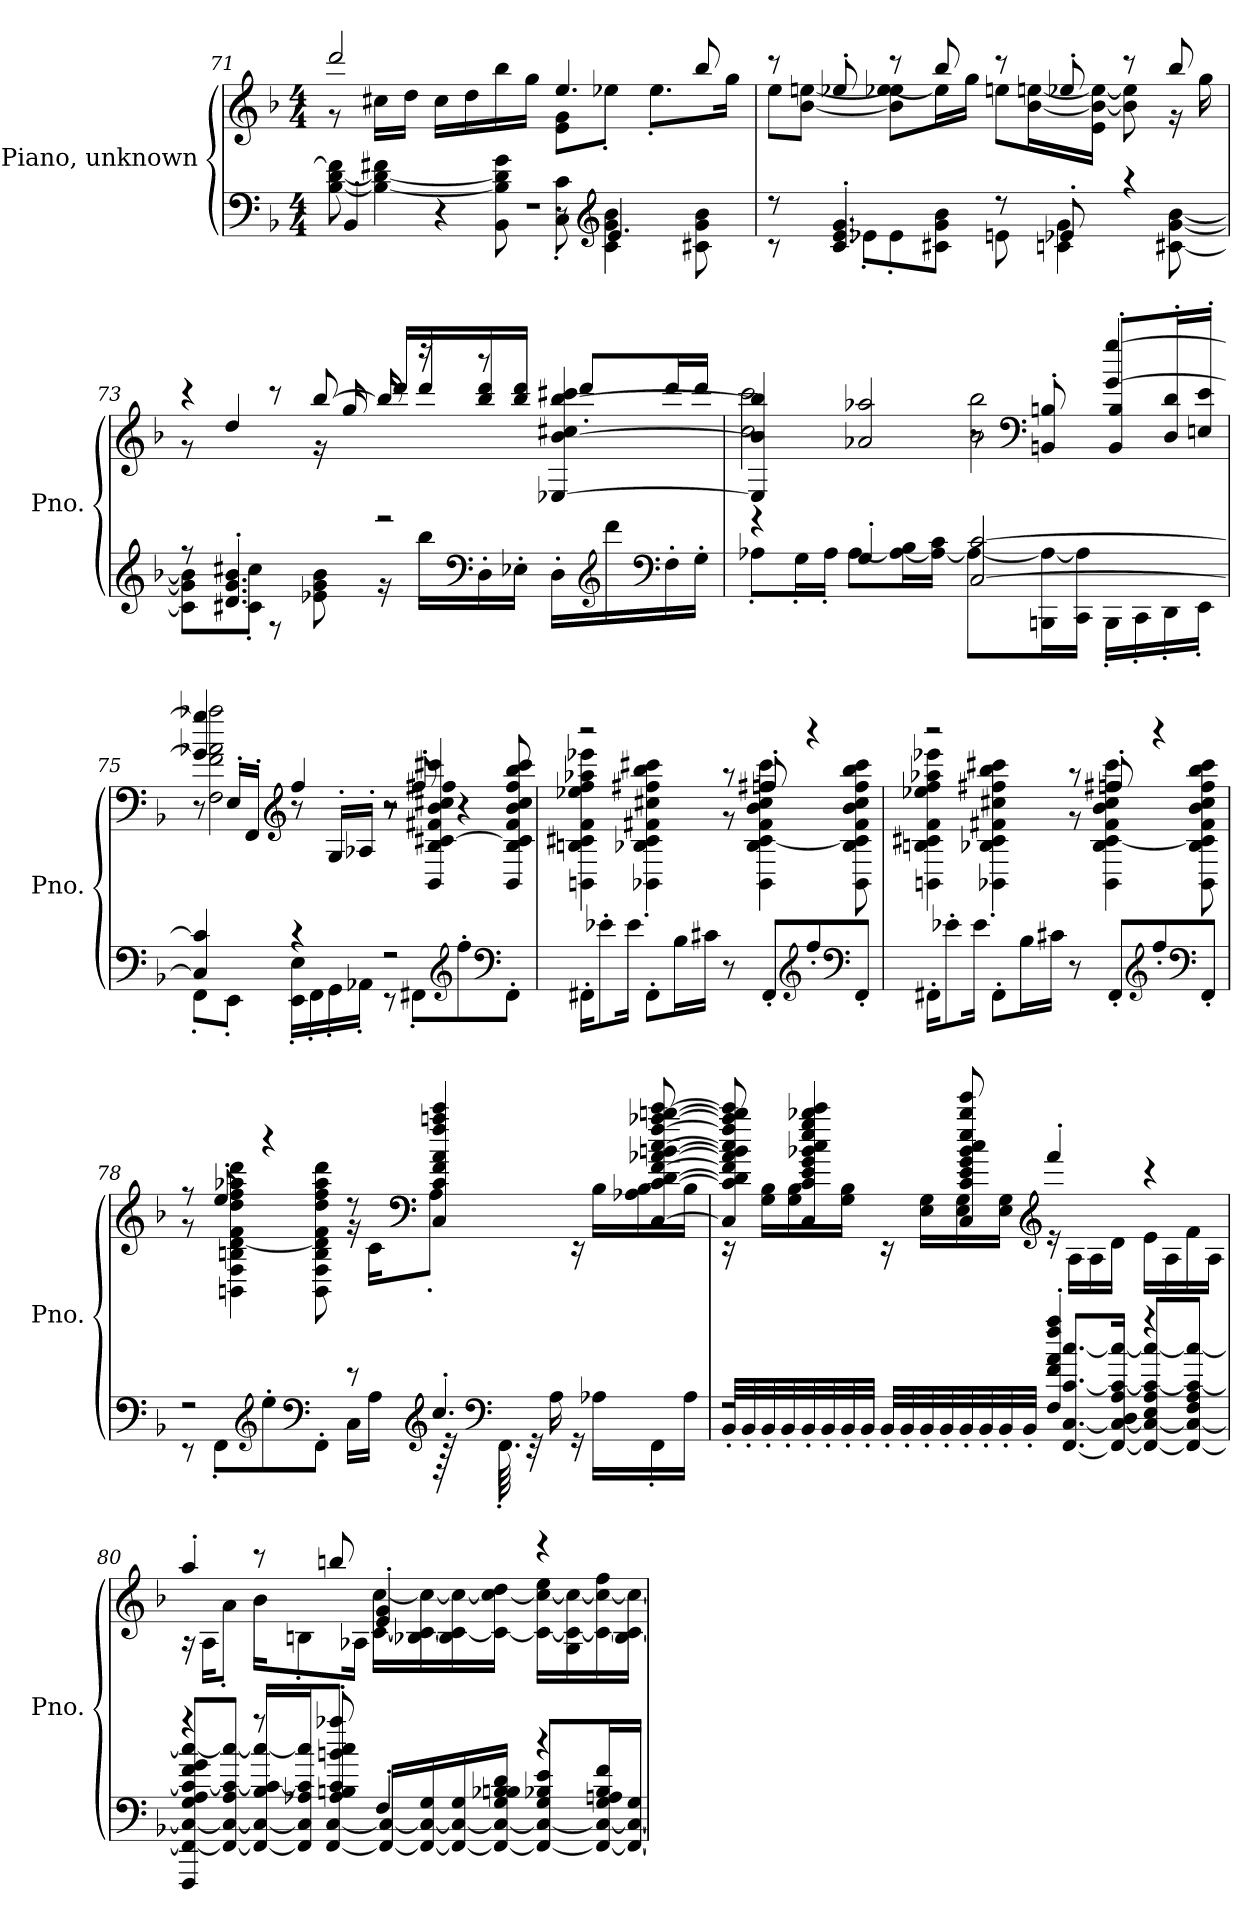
**kern	**kern
*part1	*part1
*staff2	*staff1
*I"Piano, unknown	*
*I'Pno.	*
*clefF4	*clefG2
*k[b-]	*k[b-]
*M4/4	*M4/4
=71	=71
*^	*^
*	*^	*	*
1r	[8B-\ [8d\ 8f\]	4BB-'/	2ddd/	8r
.	4B-\_ 4d\_ 4f#X\	.	.	16cc#X\LL
.	.	.	.	16dd\JJ
.	.	4r	.	16cc#\LL
.	.	.	.	16dd\
.	8BB-\ 8B-\] 8d\] 8g\	.	.	16bb-\
.	.	.	.	16gg\JJ
.	8C\' 8c\'	8r	4.ee/	8e\ 8g\L
*clefG2	*	*	*	*
.	4c\ 4g\ 4b-\	4.e/	.	8ee-X'\J
.	.	.	.	8.ee-'\L
.	8c#X\ 8g\ 8b-\	.	8bb-/	.
.	.	.	.	16gg\Jk
*	*v	*v	*	*
!!LO:LB:g=z	!!
=72	=72	=72	=72
8r	8r	8r	8ee\L
4.c/' 4.e/' 4.g/'	8e-X'\L	8ee-X'/	[8b-\ [8een\J
.	8e-'\	8r	8b-\] [8ee-X\ 8ee\]L
.	8c#X\ 8g\ 8b-\J	8bb-/	16ee-\L]
.	.	.	16gg\JJ
8r	8en\	8r	8een\L
8e-X'/	4cn\ 4g\	8ee-X'/	[16b-\ [16een\L
.	.	.	16e\ 16b-\_ 16ee\_JJ
4r	.	8r	8b-\] 8ee\]
.	[8c#X\ [8g\ [8b-\	8bb-/	16r
.	.	.	16gg\
!!LO:LB:g=z	!!
=73	=73	=73	=73
8r	8c#\] 8g\] 8b-\]L	4r	8r
4.d/' 4.g/' 4.b-/'	8c#X\' 8cc#X\'J	.	4dd/
.	8r	8r	.
.	8e-X\ 8g\ 8b-\	[8bb-/	16r
.	.	.	16gg/
2r	16r	16bb-/]	16ddd/LL
.	16bb-\LL	16r	16ddd/
*clefF4	*	*	*
.	16D'\	8r	16bb-/ 16ddd/
.	16E-X'\JJ	.	16bb-/ 16ddd/JJ
.	16D'\LL	[4E-X/ [4b-/ 4cc#X/ [4bb-/ 4ccc#X/	8ddd'/L
*clefG2	*	*	*
.	16ddd\	.	.
*clefF4	*	*	*
.	16F'\	.	16ddd/L
.	16G'\JJ	.	16ddd/JJ
=74	=74	=74	=74
*	*	*	*^
4r	8A-X'\L	4E-/] 4b-/] 4bb-/]	2cc\ 2ccc\	2r
.	16G'\L	.	.	.
.	16A-'\JJ	.	.	.
4G'/	[8A-\L	2a-X/ 2aa-X/	.	.
.	16A-\_ 16B-\L	.	.	.
.	16A-\_ 16c\JJ	.	.	.
[2C/ [2c/	8A-\L_	.	2b-\ 2bb-\	8r
*	*	*clefF4	*	*
.	16BBBn\ 16A-\_L	.	.	8BBn/' 8Bn/'
.	16CC\ 16A-\]JJ	.	.	.
.	16BBB'\LL	[4g/ [4gg/	.	8BB/' 8B/'L
.	16CC'\	.	.	.
.	16DD'\	.	.	16D/' 16d/'L
.	16EE'\JJ	.	.	16En/' 16e/'JJ
!!LO:LB:g=z	!!	!!
=75	=75	=75	=75	=75
4C/] 4c/]	8FF'\L	4g/] 4gg/]	2F\ 2f\ 2a-X\ 2aa-X\	8r
.	8EE'\J	.	.	16E'/LL
.	.	.	.	16FF'/JJ
*	*	*clefG2	*	*
4r	16EE\' 16E\'LL	4ff/	.	8r
.	16FF'\	.	.	.
.	16GG'\	.	.	16G'/LL
.	16AA-X'\JJ	.	.	16A-X'/JJ
2r	8r	8r	2r	8r
.	8FF#X'\L	8ff'/	.	4BB-/ 4B-/ [4c#X/ 4f#X/ 4b-/ 4cc#X/ 4ff#X/ 4ccc#X/
*clefG2	*	*	*	*
.	8ff'\	4r	.	.
*clefF4	*	*	*	*
.	8FF#'\J	.	.	8BB-/ 8B-/ 8c#/] 8f#/ 8b-/ 8cc#/ 8ff#/ 8bb-/ 8ccc#/
*v	*v	*	*	*
*	*	*v	*v
=76	=76	=76
16FF#X'\KL	2r	4BBn\ 4Bn\ 4c#X\ 4f\ 4ee-X\ 4ff\ 4aa-X\ 4eee-X\
8e-X'\	.	.
16e-\Jk	.	.
8FF#'\L	.	4BB-X\' 4B-X\' 4c#\' 4f#X\' 4cc#X\' 4ff#X\' 4bb-\' 4ccc#X\'
16B-\L	.	.
16c#X\JJ	.	.
8r	8r	8r
8FF#'/L	8ffn'/	4BB-\ 4B-\ [4c#\ 4f#\ 4b-\ 4cc#\ 4ff#X\ 4ccc#\
*clefG2	*	*
8ff'/	4r	.
*clefF4	*	*
8FF#'/J	.	8BB-\ 8B-\ 8c#\] 8f#\ 8b-\ 8cc#\ 8ff#\ 8bb-\ 8ccc#\
!!LO:LB:g=z	!!
=77	=77	=77
16FF#X'\KL	2r	4BBn\ 4Bn\ 4c#X\ 4f\ 4ee-X\ 4ff\ 4aa-X\ 4eee-X\
8e-X'\	.	.
16e-\Jk	.	.
8FF#'\L	.	4BB-X\' 4B-X\' 4c#\' 4f#X\' 4cc#X\' 4ff#X\' 4bb-\' 4ccc#X\'
16B-\L	.	.
16c#X\JJ	.	.
8r	8r	8r
8FF#'/L	8ffn'/	4BB-\ 4B-\ [4c#\ 4f#\ 4b-\ 4cc#\ 4ff#X\ 4ccc#\
*clefG2	*	*
8ff'/	4r	.
*clefF4	*	*
8FF#'/J	.	8BB-\ 8B-\ 8c#\] 8f#\ 8b-\ 8cc#\ 8ff#\ 8bb-\ 8ccc#\
!!LO:LB:g=z	!!
=78	=78	=78
*^	*	*
2r	8r	8r	8r
.	8FF'\L	8ee'/	4BBn\ 4F\ 4Bn\ [4d\ 4f\ 4dd\ 4ff\ 4aa-X\ 4ddd\
*clefG2	*	*	*
.	8ee'\	4r	.
*clefF4	*	*	*
.	8FF'\J	.	8BB\ 8F\ 8B\ 8d\] 8f\ 8dd\ 8ff\ 8aa-\ 8ddd\
8r	16C\LL	8r	16r
.	16A\JJ	.	16c\KL
*clefG2	*	*clefF4	*
4.cc'/	128r	4C/ 4c/ 4f/ 4a/ 4ff/ 4aan/ 4ccc/	8A'\J
*clefF4	*	*	*
.	64.FF'\	.	.
.	32r	.	.
.	16A\	.	.
.	16r	.	16r
.	16A-X\LL	.	16B\LL
.	16FF'\	[8C/ [8c/ [8d/ [8f/ [8a-X/ [8bn/ [8cc/ [8ff/ [8aa-X/ [8bbn/ [8ccc/	16A-X\ 16B\
.	16A-\JJ	.	16B\JJ
!!LO:PB:g=z	!!
=79	=79	=79	=79
2r	32BB-'/LLL	8C/] 8c/] 8d/] 8f/] 8a-/] 8b/] 8cc/] 8ff/] 8aa-/] 8bb/] 8ccc/]	16r
.	32BB-'/	.	.
.	32BB-'/	.	16G\ 16B-\LL
.	32BB-'/	.	.
.	32BB-'/	4C/ 4c/ 4e/ 4g/ 4b-X/ 4cc/ 4ee/ 4gg/ 4bb-X/ 4ccc/	16G\ 16B-\
.	32BB-'/	.	.
.	32BB-'/	.	16G\ 16B-\JJ
.	32BB-'/JJJ	.	.
.	32BB-'/LLL	.	16r
.	32BB-'/	.	.
.	32BB-'/	.	16E\ 16G\LL
.	32BB-'/	.	.
.	32BB-'/	8C/ 8c/ 8e/ 8g/ 8b-/ 8cc/ 8ee/ 8bb-/ 8eee/	16E\ 16G\
.	32BB-'/	.	.
.	32BB-'/	.	16E\ 16G\JJ
.	32BB-'/JJJ	.	.
*	*	*clefG2	*
4F/' 4f/' 4a/' 4ff/' 4aa/'	[8.FF/ [8.C/ [8.c/ [8.cc/L	4fff'/	16r
.	.	.	16A\LL
.	.	.	16A\
.	16FF/_ 16C/_ 16D/ 16A/ 16c/_ 16cc/_Jk	.	16d\JJ
4r	8FF/_ 8C/_ 8E/ 8A/ 8c/_ 8cc/_L	4r	16e\LL
.	.	.	16A\
.	8FF/_ 8C/_ 8F/ 8A/ 8c/_ 8cc/_J	.	16f\
.	.	.	16A\JJ
!!LO:LB:g=z	!!
=80	=80	=80	=80
4r	8FFF/ 8FF/_ 8C/_ 8G/ 8A/ 8c/_ 8f/ 8g/ 8cc/_L	4aa'/	16r
.	.	.	16A\KL
.	8FF/_ 8C/_ 8A/ 8c/_ 8cc/_J	.	8a'\J
8r	16FF/_ 16C/_ 16B-/ 16c/_ 16cc/_LL	8r	16b-\KL
.	16FF/] 16C/] 16A-X/ 16c/] 16cc/]J	.	8Bn'\
8A-/' 8Bn/' 8c/' 8bn/' 8cc/' 8aa-X/'	[8FF/ [8C/J	8bbn/	.
.	.	.	16A-X\Jk
4F'/	16FF/_ 16C/_LL	4e/' 4g/'	[16c\ [16cc\LL
.	16FF/_ 16C/_ 16G/	.	16B-X\ 16c\_ 16cc\_
.	16FF/_ 16C/_ 16G/	.	16B-\ 16c\_ 16cc\_
.	16FF/_ 16C/_ 16G/ 16B-X/ 16Bn/ 16d/JJ	.	16c\_ 16cc\_ 16dd\JJ
4r	8FF/_ 8C/_ 8G/ 8B-X/ 8e/L	4r	16c\_ 16cc\_ 16ee\LL
.	.	.	16G\ 16c\_ 16cc\_
.	16FF/_ 16C/_ 16G/ 16An/ 16B-/ 16f/L	.	16c\_ 16cc\_ 16ff\
.	16FF/_ 16C/_ 16G/JJ	.	16B-\ 16c\_ 16cc\_JJ
*v	*v	*	*
*	*v	*v
=	=
*-	*-
